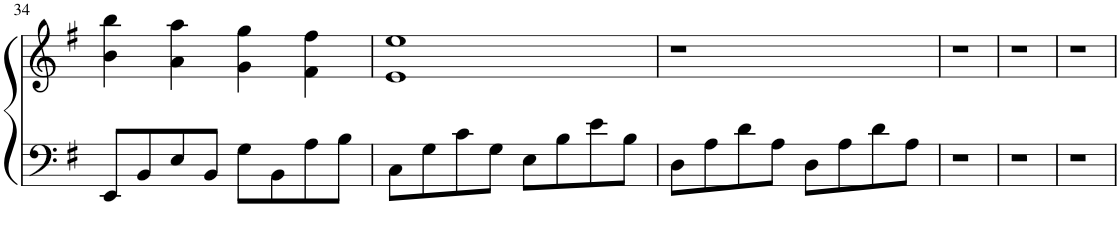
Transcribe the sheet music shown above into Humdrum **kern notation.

**kern	**kern
*part1	*part1
*staff2	*staff1
*I"Piano	*
*I'Pno.	*
!!LO:PB:g=z
*clefF4	*clefG2
*k[f#]	*k[f#]
*e:	*e:
*M4/4	*M4/4
=34	=34
8EE/L	4b\ 4bb\
8BB/	.
8E/	4a\ 4aa\
8BB/J	.
8G\L	4g\ 4gg\
8BB\	.
8A\	4f#\ 4ff#\
8B\J	.
=35	=35
8C\L	1e 1ee
8G\	.
8c\	.
8G\J	.
8E\L	.
8B\	.
8e\	.
8B\J	.
=36	=36
8D\L	1r
8A\	.
8d\	.
8A\J	.
8D\L	.
8A\	.
8d\	.
8A\J	.
=37	=37
1r	1r
=38	=38
1r	1r
=39	=39
1r	1r
=	=
*-	*-
